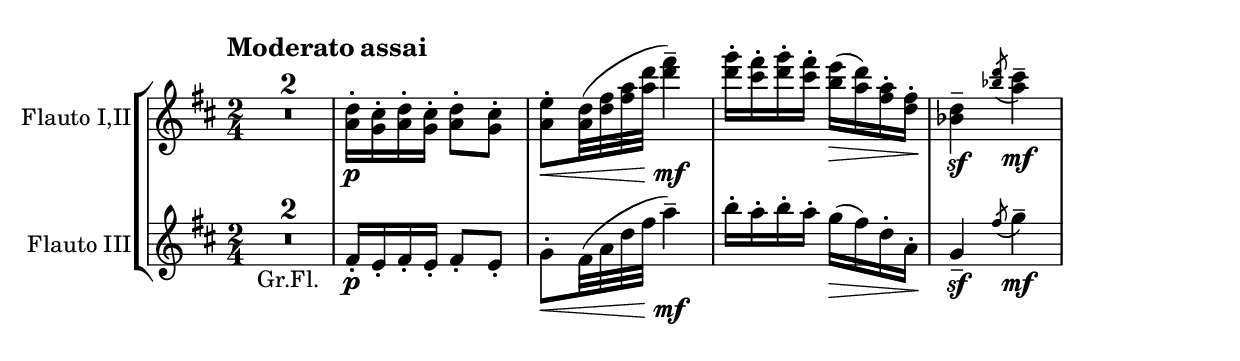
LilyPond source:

%% DO NOT EDIT this file manually; it is automatically
%% generated from LSR http://lsr.di.unimi.it
%% Make any changes in LSR itself, or in Documentation/snippets/new/ ,
%% and then run scripts/auxiliar/makelsr.py
%%
%% This file is in the public domain.
\version "2.18.0"

\header {
  lsrtags = "headword"

  texidoc = "
Wind headword

"
  doctitle = "Wind headword"
} % begin verbatim

%% http://lsr.di.unimi.it/LSR/Item?id=833
%% see also http://lilypond.org/doc/v2.18/Documentation/notation/wind-instruments

% NR 2.whatever  Wind
% Tchaikovsky
% Nutcracker Suite, VII Dance of the Merlitons
\score {
  \new StaffGroup <<
    \new Staff \relative c'' {
      \set Staff.instrumentName = "Flauto I,II"
      \once \override Score.RehearsalMark.self-alignment-X = #-1
      \once \override Score.RehearsalMark.break-align-symbols = #'(time-signature)
      \once \override Score.TimeSignature.break-align-anchor-alignment = #LEFT
      \once \override Score.RehearsalMark.padding = #4
      \mark \markup \large \bold {Moderato assai}
      \key d \major
      \time 2/4
      \compressFullBarRests
      R2*2
      <d a>16-.\p <cis g>-. <d a>-. <cis g>-. <d a>8-. <cis g>-.
      <e a,>-.\< <d a>32( <fis d> <a fis> <d a> <fis d>4--)\mf
      <g d>16-. <fis cis>-. <g d>-. <fis cis>-.
        <e b>(\> <d a>) <a fis>-. <fis d>-.\!
      <d bes>4--\sf \acciaccatura {<d' bes>8} <cis a>4--\mf
    }
    \new Staff \relative c' {
      \set Staff.instrumentName = "Flauto III"
      \key d \major
      \time 2/4
      \compressFullBarRests
      R2*2_\markup{Gr.Fl.}
      fis16-.\p e-. fis-. e-. fis8-. e-.
      g8-.\< fis32( a d fis a4--)\mf
      b16-. a-. b-. a-. g(\> fis) d-. a-.\!
      g4--\sf \acciaccatura fis'8 g4--\mf
    }
  >>
}
